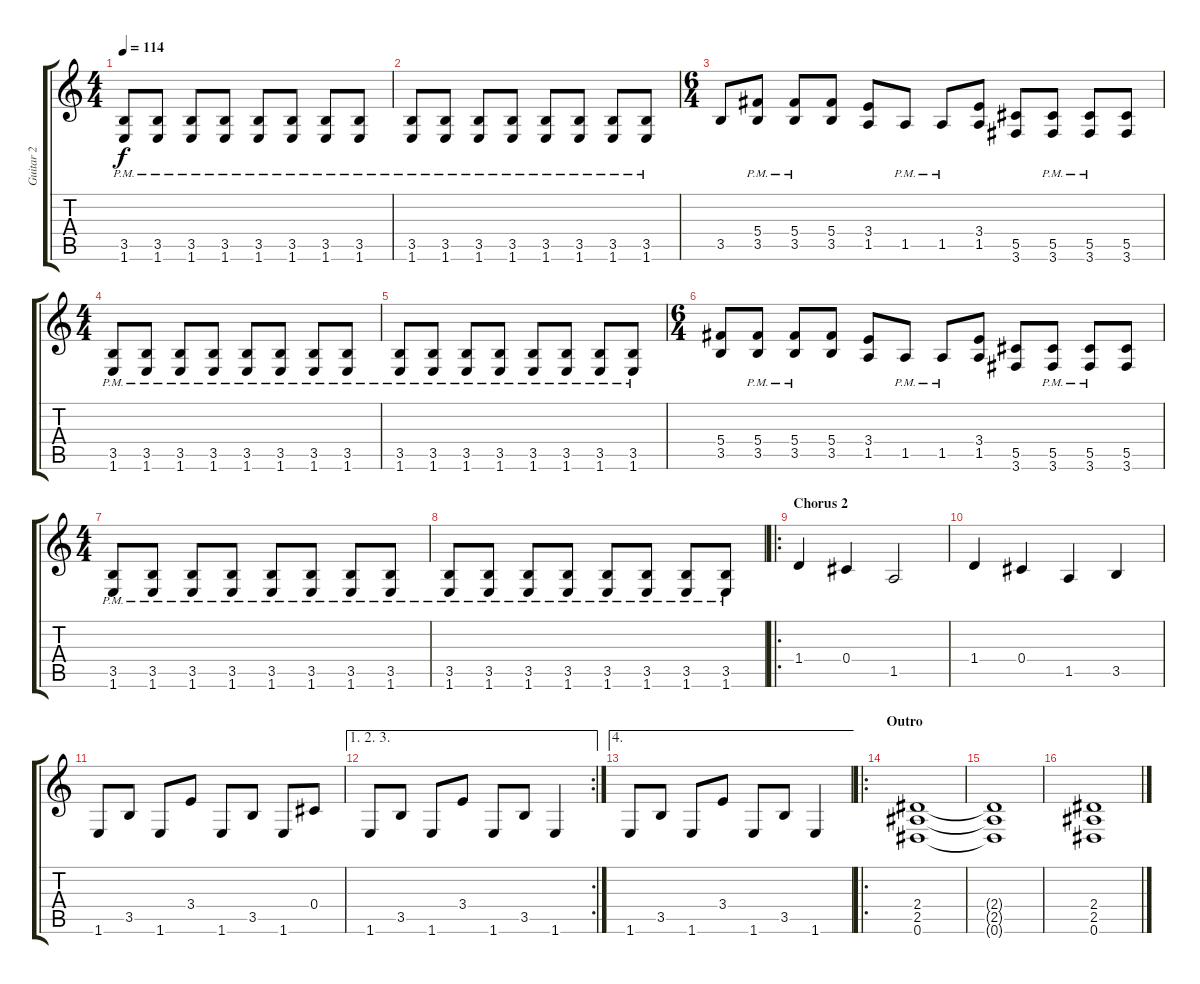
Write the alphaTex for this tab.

\track ("Guitar 2" "Guitar 2") {instrument acousticguitarnylon}
\staff {score tabs}
\tuning (Eb4 Bb3 Gb3 Db3 Ab2 Eb2) {hide}
\ts (4 4)
\tempo 114
\clef g2
\ks c
(3.5 1.6{pm}).8{dy f} (3.5 1.6{pm}).8 (3.5 1.6{pm}).8 (3.5 1.6{pm}).8 (3.5 1.6{pm}).8 (3.5 1.6{pm}).8 (3.5 1.6{pm}).8 (3.5 1.6{pm}).8 |
(3.5 1.6{pm}).8 (3.5 1.6{pm}).8 (3.5 1.6{pm}).8 (3.5 1.6{pm}).8 (3.5 1.6{pm}).8 (3.5 1.6{pm}).8 (3.5 1.6{pm}).8 (3.5 1.6{pm}).8 |
\ts (6 4)
3.5.8 (5.4{pm} 3.5{pm}).8 (5.4 3.5{pm}).8 (5.4 3.5).8 (3.4 1.5).8 1.5{pm}.8 1.5{pm}.8 (3.4 1.5).8 (5.5 3.6).8 (5.5 3.6{pm}).8 (5.5 3.6{pm}).8 (5.5 3.6).8 |
\ts (4 4)
(3.5 1.6{pm}).8 (3.5 1.6{pm}).8 (3.5 1.6{pm}).8 (3.5 1.6{pm}).8 (3.5 1.6{pm}).8 (3.5 1.6{pm}).8 (3.5 1.6{pm}).8 (3.5 1.6{pm}).8 |
(3.5 1.6{pm}).8 (3.5 1.6{pm}).8 (3.5 1.6{pm}).8 (3.5 1.6{pm}).8 (3.5 1.6{pm}).8 (3.5 1.6{pm}).8 (3.5 1.6{pm}).8 (3.5 1.6{pm}).8 |
\ts (6 4)
(5.4 3.5).8 (5.4{pm} 3.5{pm}).8 (5.4 3.5{pm}).8 (5.4 3.5).8 (3.4 1.5).8 1.5{pm}.8 1.5{pm}.8 (3.4 1.5).8 (5.5 3.6).8 (5.5 3.6{pm}).8 (5.5 3.6{pm}).8 (5.5 3.6).8 |
\ts (4 4)
(3.5 1.6{pm}).8 (3.5 1.6{pm}).8 (3.5 1.6{pm}).8 (3.5 1.6{pm}).8 (3.5 1.6{pm}).8 (3.5 1.6{pm}).8 (3.5 1.6{pm}).8 (3.5 1.6{pm}).8 |
(3.5 1.6{pm}).8 (3.5 1.6{pm}).8 (3.5 1.6{pm}).8 (3.5 1.6{pm}).8 (3.5 1.6{pm}).8 (3.5 1.6{pm}).8 (3.5 1.6{pm}).8 (3.5 1.6{pm}).8 |
\ro
\section ("" "Chorus 2")
1.4.4 0.4.4 1.5.2 |
1.4.4 0.4.4 1.5.4 3.5.4 |
1.6.8 3.5.8 1.6.8 3.4.8 1.6.8 3.5.8 1.6.8 0.4.8 |
\ae (1 2 3)
\rc 2
1.6.8 3.5.8 1.6.8 3.4.8 1.6.8 3.5.8 1.6.4 |
\ae 4
1.6.8 3.5.8 1.6.8 3.4.8 1.6.8 3.5.8 1.6.4 |
\ro
\section ("" "Outro")
(2.4 2.5 0.6).1 |
(2.4{t} 2.5{t} 0.6{t}).1 |
(2.4 2.5 0.6).1
